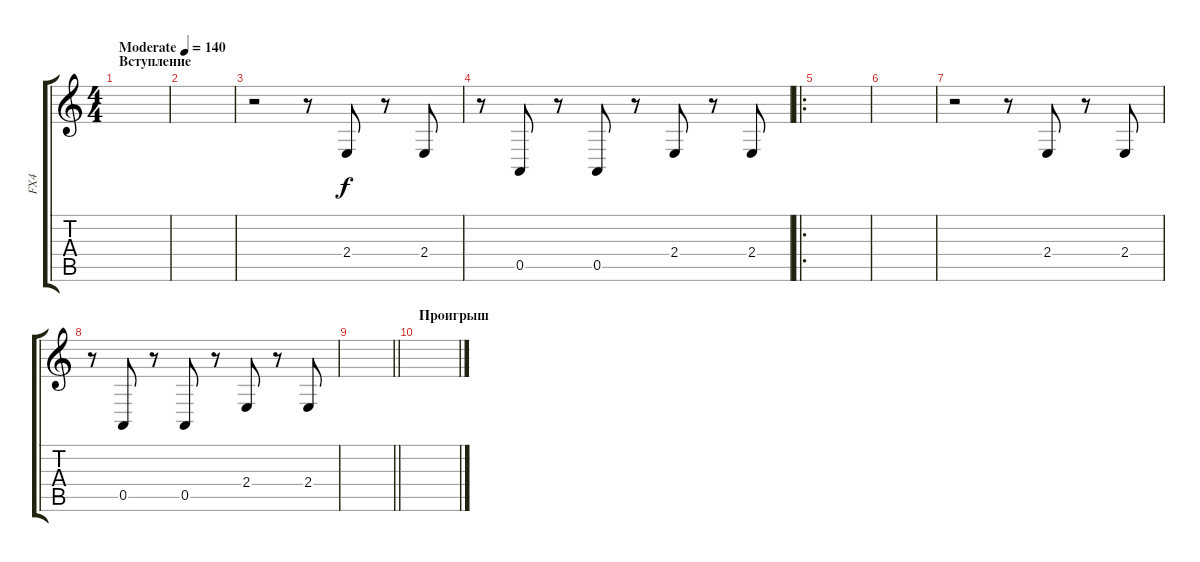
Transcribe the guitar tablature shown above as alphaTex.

\track ("FX4" "FX4") {instrument fx4atmosphere}
\staff {score tabs}
\tuning (E4 B3 G3 D3 A2 E2) {hide}
\ts (4 4)
\section ("" "Вступление")
\tempo (140 "Moderate")
\clef g2
\ks c
|
|
r.2 r.8 2.4.8 r.8 2.4.8 |
r.8 0.5.8 r.8 0.5.8 r.8 2.4.8 r.8 2.4.8 |
\ro
|
|
r.2 r.8 2.4.8 r.8 2.4.8 |
r.8 0.5.8 r.8 0.5.8 r.8 2.4.8 r.8 2.4.8 |
\barLineRight lightlight
|
\section ("" "Проигрыш")
